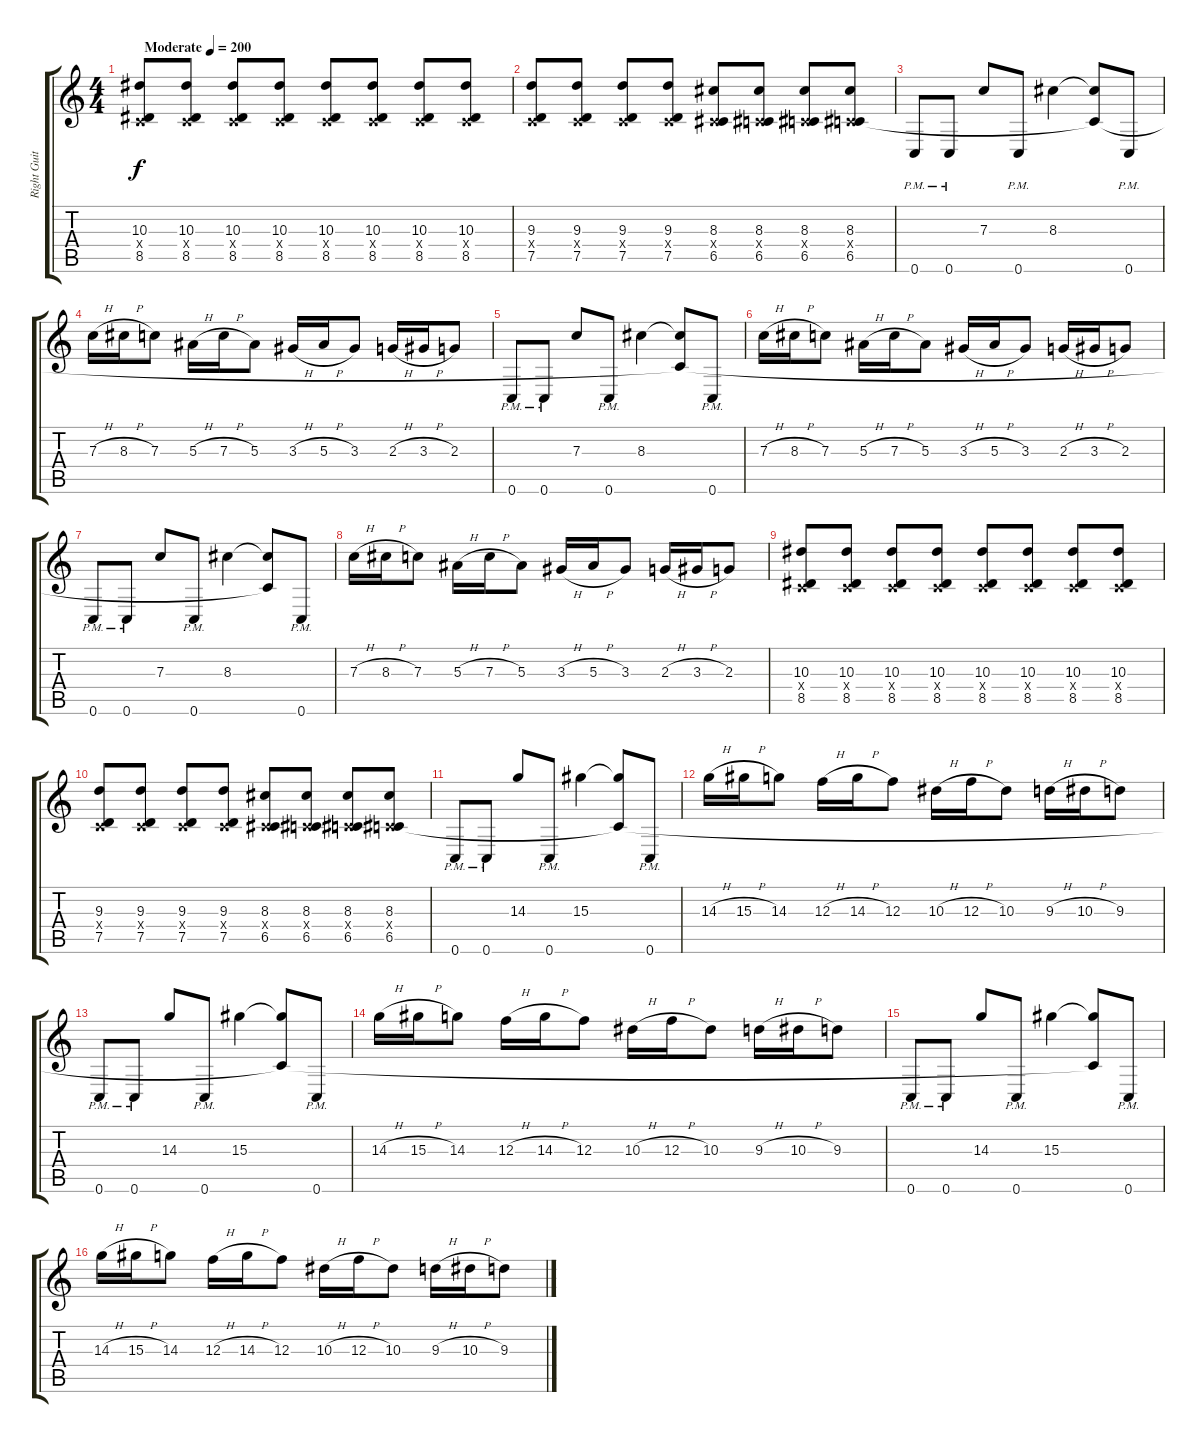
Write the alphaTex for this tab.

\track ("Right Guitar" "Right Guit") {instrument distortionguitar}
\staff {score tabs}
\tuning (D4 A3 F3 C3 G2 C2) {hide}
\ts (4 4)
\tempo (200 "Moderate")
\clef g2
\ks c
(10.3 0.4{x} 8.5).8{dy f instrument distortionguitar} (10.3 0.4{x} 8.5).8 (10.3 0.4{x} 8.5).8 (10.3 0.4{x} 8.5).8 (10.3 0.4{x} 8.5).8 (10.3 0.4{x} 8.5).8 (10.3 0.4{x} 8.5).8 (10.3 0.4{x} 8.5).8 |
(9.3 0.4{x} 7.5).8 (9.3 0.4{x} 7.5).8 (9.3 0.4{x} 7.5).8 (9.3 0.4{x} 7.5).8 (8.3 0.4{x} 6.5).8 (8.3 0.4{x} 6.5).8 (8.3 0.4{x} 6.5).8 (8.3 0.4{x} 6.5).8 |
0.6{pm}.8 0.6{pm}.8 7.3.8 0.6{pm}.8 8.3.4 (8.3{t} 0.4{t}).8 0.6{pm}.8 |
7.3{h}.16 8.3{h}.16 7.3.8 5.3{h}.16 7.3{h}.16 5.3.8 3.3{h}.16 5.3{h}.16 3.3.8 2.3{h}.16 3.3{h}.16 2.3.8 |
0.6{pm}.8 0.6{pm}.8 7.3.8 0.6{pm}.8 8.3.4 (8.3{t} 0.4{t}).8 0.6{pm}.8 |
7.3{h}.16 8.3{h}.16 7.3.8 5.3{h}.16 7.3{h}.16 5.3.8 3.3{h}.16 5.3{h}.16 3.3.8 2.3{h}.16 3.3{h}.16 2.3.8 |
0.6{pm}.8 0.6{pm}.8 7.3.8 0.6{pm}.8 8.3.4 (8.3{t} 0.4{t}).8 0.6{pm}.8 |
7.3{h}.16 8.3{h}.16 7.3.8 5.3{h}.16 7.3{h}.16 5.3.8 3.3{h}.16 5.3{h}.16 3.3.8 2.3{h}.16 3.3{h}.16 2.3.8 |
(10.3 0.4{x} 8.5).8 (10.3 0.4{x} 8.5).8 (10.3 0.4{x} 8.5).8 (10.3 0.4{x} 8.5).8 (10.3 0.4{x} 8.5).8 (10.3 0.4{x} 8.5).8 (10.3 0.4{x} 8.5).8 (10.3 0.4{x} 8.5).8 |
(9.3 0.4{x} 7.5).8 (9.3 0.4{x} 7.5).8 (9.3 0.4{x} 7.5).8 (9.3 0.4{x} 7.5).8 (8.3 0.4{x} 6.5).8 (8.3 0.4{x} 6.5).8 (8.3 0.4{x} 6.5).8 (8.3 0.4{x} 6.5).8 |
0.6{pm}.8 0.6{pm}.8 14.3.8 0.6{pm}.8 15.3.4 (15.3{t} 0.4{t}).8 0.6{pm}.8 |
14.3{h}.16 15.3{h}.16 14.3.8 12.3{h}.16 14.3{h}.16 12.3.8 10.3{h}.16 12.3{h}.16 10.3.8 9.3{h}.16 10.3{h}.16 9.3.8 |
0.6{pm}.8 0.6{pm}.8 14.3.8 0.6{pm}.8 15.3.4 (15.3{t} 0.4{t}).8 0.6{pm}.8 |
14.3{h}.16 15.3{h}.16 14.3.8 12.3{h}.16 14.3{h}.16 12.3.8 10.3{h}.16 12.3{h}.16 10.3.8 9.3{h}.16 10.3{h}.16 9.3.8 |
0.6{pm}.8 0.6{pm}.8 14.3.8 0.6{pm}.8 15.3.4 (15.3{t} 0.4{t}).8 0.6{pm}.8 |
14.3{h}.16 15.3{h}.16 14.3.8 12.3{h}.16 14.3{h}.16 12.3.8 10.3{h}.16 12.3{h}.16 10.3.8 9.3{h}.16 10.3{h}.16 9.3.8
